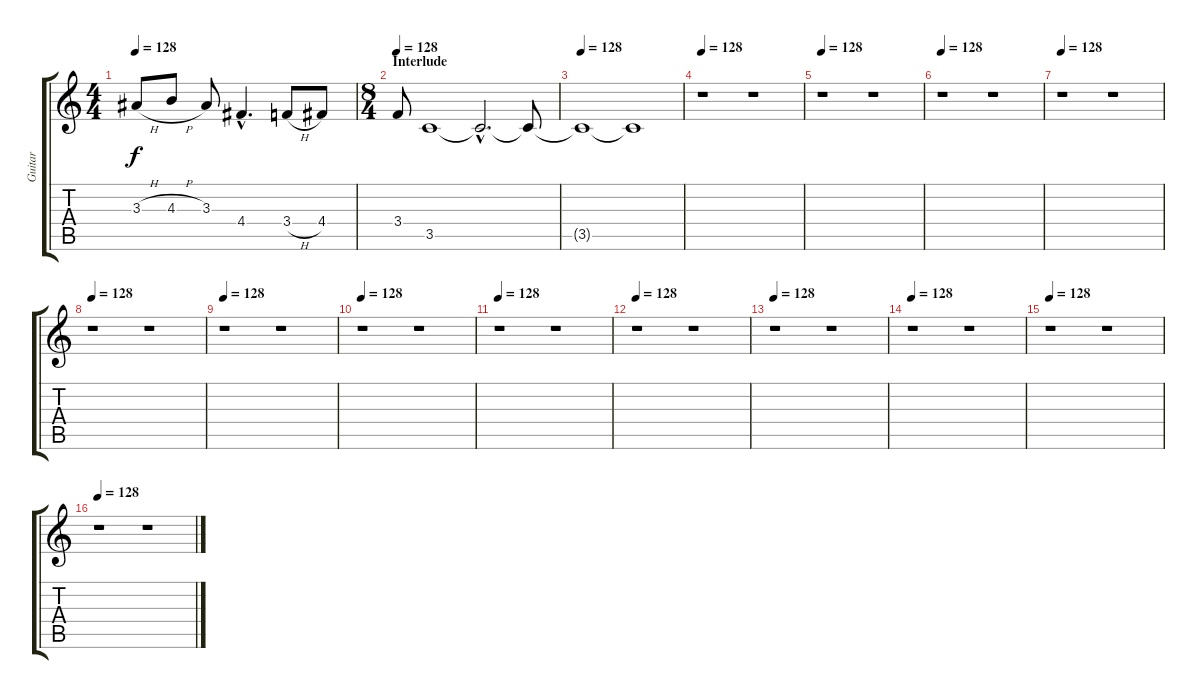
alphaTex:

\track ("Guitar" "Guitar") {instrument distortionguitar}
\staff {score tabs}
\tuning (E4 B3 G3 D3 A2 E2) {hide}
\ts (4 4)
\tempo 128
\clef g2
\ks c
3.3{h}.8{dy f} 4.3{h}.8 3.3.8 4.4{hac}.4{d} 3.4{h}.8 4.4.8 |
\ts (8 4)
\section ("" "Interlude")
\tempo 128
3.4.8 3.5.1 3.5{hac t}.2{d} 3.5{t}.8 |
\tempo 128
3.5{t}.1 3.5{t}.1 |
\tempo 128
r.1 r.1 |
\tempo 128
r.1 r.1 |
\tempo 128
r.1 r.1 |
\tempo 128
r.1 r.1 |
\tempo 128
r.1 r.1 |
\tempo 128
r.1 r.1 |
\tempo 128
r.1 r.1 |
\tempo 128
r.1 r.1 |
\tempo 128
r.1 r.1 |
\tempo 128
r.1 r.1 |
\tempo 128
r.1 r.1 |
\tempo 128
r.1 r.1 |
\tempo 128
r.1 r.1
